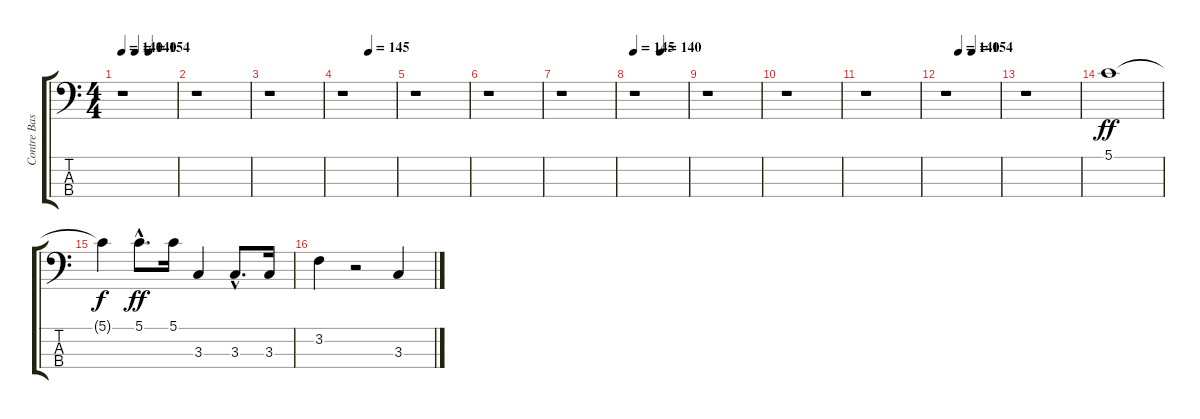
\track ("Contre Basson" "Contre Bas") {instrument electricbassfinger}
\staff {score tabs}
\tuning (G2 D2 A1 E1) {hide}
\ts (4 4)
\tempo 140
\tempo (140 0.25)
\tempo (154 0.5)
\clef f4
\ks c
r.1{dy mf} |
r.1 |
r.1 |
\tempo (145 0.5)
r.1 |
r.1 |
r.1 |
r.1 |
\tempo 145
\tempo (140 0.5)
r.1 |
r.1 |
r.1 |
r.1 |
\tempo (140 0.25)
\tempo (154 0.5)
r.1 |
r.1 |
5.1.1{dy ff} |
5.1{t}.4{dy f} 5.1{hac}.8{d dy ff} 5.1.16 3.3.4 3.3{hac}.8{d} 3.3.16 |
3.2.4 r.2 3.3.4
